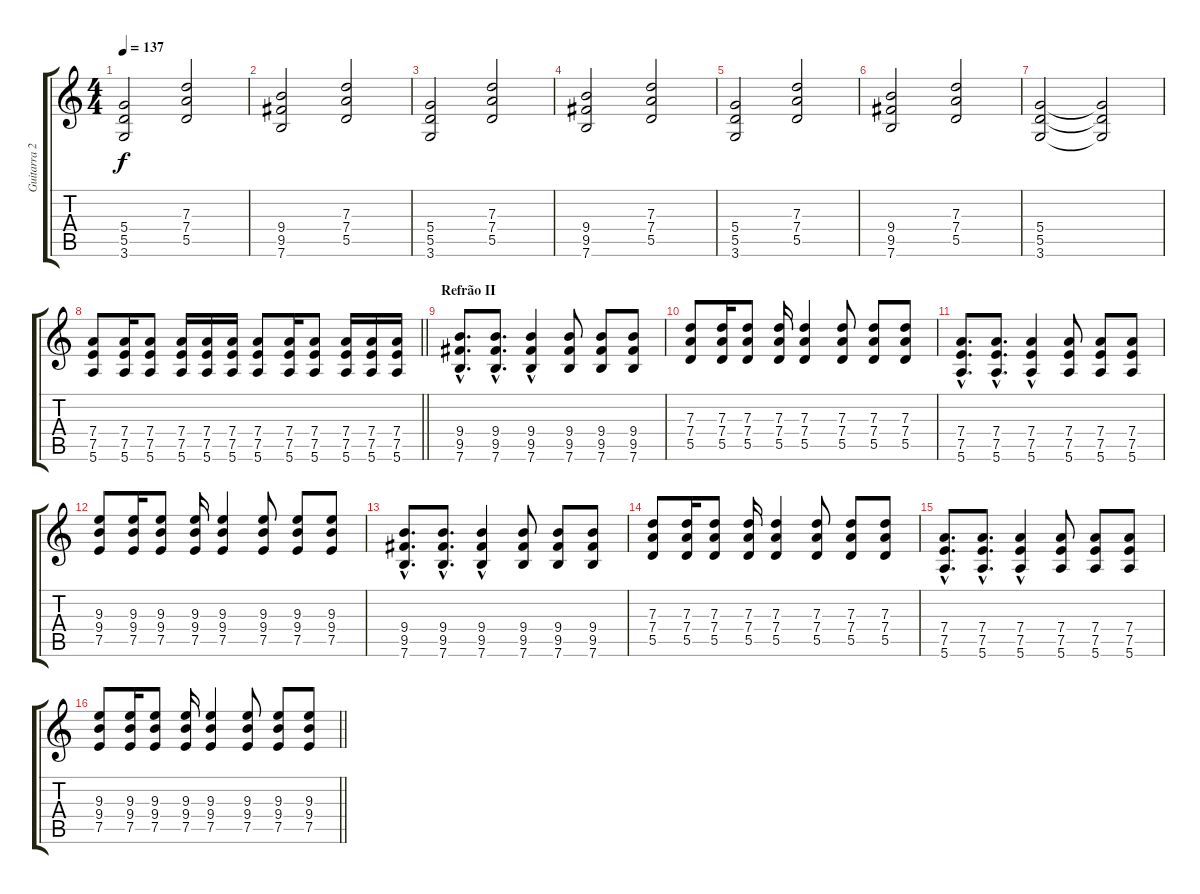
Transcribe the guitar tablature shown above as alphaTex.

\track ("Guitarra 2 - Erik" "Guitarra 2") {instrument distortionguitar}
\staff {score tabs}
\tuning (E4 B3 G3 D3 A2 E2) {hide}
\ts (4 4)
\tempo 137
\clef g2
\ks c
(5.4 5.5 3.6).2{dy f} (7.3 7.4 5.5).2 |
(9.4 9.5 7.6).2 (7.3 7.4 5.5).2 |
(5.4 5.5 3.6).2 (7.3 7.4 5.5).2 |
(9.4 9.5 7.6).2 (7.3 7.4 5.5).2 |
(5.4 5.5 3.6).2 (7.3 7.4 5.5).2 |
(9.4 9.5 7.6).2 (7.3 7.4 5.5).2 |
(5.4 5.5 3.6).2 (5.4{t} 5.5{t} 3.6{t}).2 |
\barLineRight lightlight
(7.4 7.5 5.6).8 (7.4 7.5 5.6).16 (7.4 7.5 5.6).8 (7.4 7.5 5.6).16 (7.4 7.5 5.6).16 (7.4 7.5 5.6).16 (7.4 7.5 5.6).8 (7.4 7.5 5.6).16 (7.4 7.5 5.6).8 (7.4 7.5 5.6).16 (7.4 7.5 5.6).16 (7.4 7.5 5.6).16 |
\section ("" "Refrão II")
(9.4{hac} 9.5{hac} 7.6{hac}).8{d} (9.4{hac} 9.5{hac} 7.6{hac}).8{d} (9.4 9.5 7.6{hac}).4 (9.4 9.5 7.6).8 (9.4 9.5 7.6).8 (9.4 9.5 7.6).8 |
(7.3 7.4 5.5).8 (7.3 7.4 5.5).16 (7.3 7.4 5.5).8 (7.3 7.4 5.5).16 (7.3 7.4 5.5).4 (7.3 7.4 5.5).8 (7.3 7.4 5.5).8 (7.3 7.4 5.5).8 |
(7.4{hac} 7.5{hac} 5.6{hac}).8{d} (7.4{hac} 7.5{hac} 5.6{hac}).8{d} (7.4 7.5 5.6{hac}).4 (7.4 7.5 5.6).8 (7.4 7.5 5.6).8 (7.4 7.5 5.6).8 |
(9.3 9.4 7.5).8 (9.3 9.4 7.5).16 (9.3 9.4 7.5).8 (9.3 9.4 7.5).16 (9.3 9.4 7.5).4 (9.3 9.4 7.5).8 (9.3 9.4 7.5).8 (9.3 9.4 7.5).8 |
(9.4{hac} 9.5{hac} 7.6{hac}).8{d} (9.4{hac} 9.5{hac} 7.6{hac}).8{d} (9.4 9.5 7.6{hac}).4 (9.4 9.5 7.6).8 (9.4 9.5 7.6).8 (9.4 9.5 7.6).8 |
(7.3 7.4 5.5).8 (7.3 7.4 5.5).16 (7.3 7.4 5.5).8 (7.3 7.4 5.5).16 (7.3 7.4 5.5).4 (7.3 7.4 5.5).8 (7.3 7.4 5.5).8 (7.3 7.4 5.5).8 |
(7.4{hac} 7.5{hac} 5.6{hac}).8{d} (7.4{hac} 7.5{hac} 5.6{hac}).8{d} (7.4 7.5 5.6{hac}).4 (7.4 7.5 5.6).8 (7.4 7.5 5.6).8 (7.4 7.5 5.6).8 |
\barLineRight lightlight
(9.3 9.4 7.5).8 (9.3 9.4 7.5).16 (9.3 9.4 7.5).8 (9.3 9.4 7.5).16 (9.3 9.4 7.5).4 (9.3 9.4 7.5).8 (9.3 9.4 7.5).8 (9.3 9.4 7.5).8
